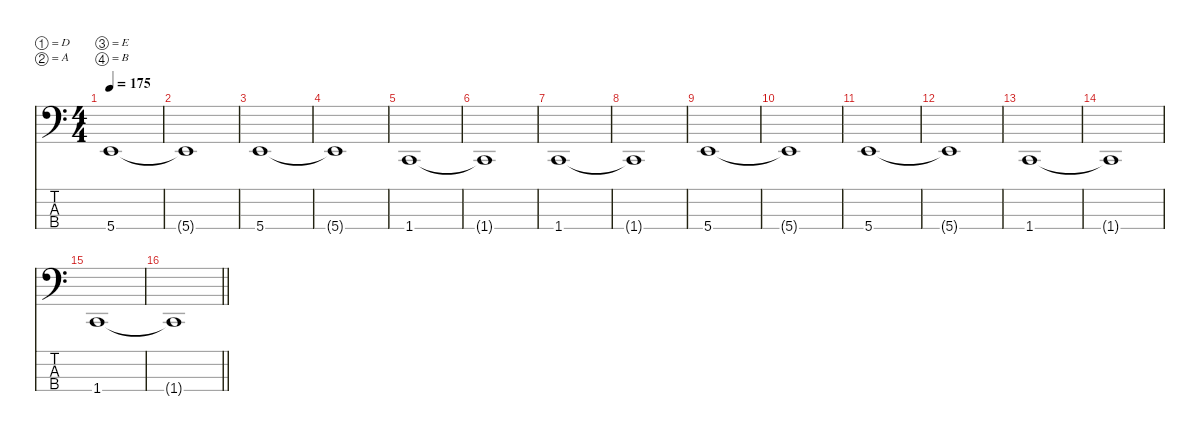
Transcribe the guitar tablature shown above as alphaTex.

\defaultSystemsLayout 4
\hideDynamics
\bracketExtendMode nobrackets
\singleTrackTrackNamePolicy hidden
\multiTrackTrackNamePolicy hidden
\firstSystemTrackNameMode fullname
\firstSystemTrackNameOrientation horizontal
\otherSystemsTrackNameOrientation horizontal
\track ("Ted Lindström" "el.bs.") {instrument electricbasspick}
\staff {score tabs}
\tuning (D2 A1 E1 B0)
\ts (4 4)
\beaming (8 2 2 2 2)
\tempo 175
\clef f4
\ks c
5.4.1{dy f instrument electricbasspick beam Up} |
5.4{t}.1{beam Up} |
5.4.1{beam Up} |
5.4{t}.1{beam Up} |
1.4.1{beam Up} |
1.4{t}.1{beam Up} |
1.4.1{beam Up} |
1.4{t}.1{beam Up} |
5.4.1{beam Up} |
5.4{t}.1{beam Up} |
5.4.1{beam Up} |
5.4{t}.1{beam Up} |
1.4.1{beam Up} |
1.4{t}.1{beam Up} |
1.4.1{beam Up} |
\barLineRight lightlight
1.4{t}.1{beam Up}
